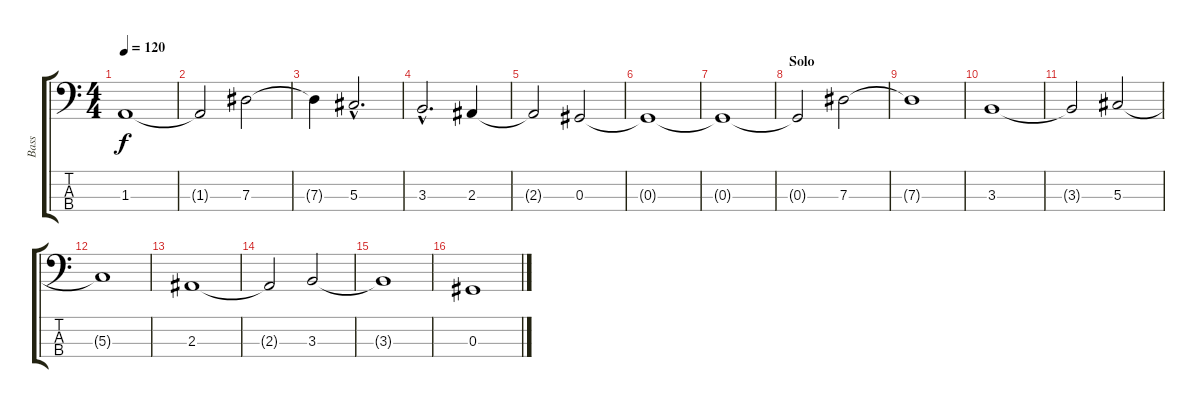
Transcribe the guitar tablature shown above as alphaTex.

\track ("Bass" "Bass") {instrument electricbassfinger}
\staff {score tabs}
\tuning (Gb2 Db2 Ab1 Eb1) {hide}
\ts (4 4)
\tempo 120
\clef f4
\ks c
1.3.1{dy f} |
1.3{t}.2 7.3.2 |
7.3{t}.4 5.3{hac}.2{d} |
3.3{hac}.2{d} 2.3.4 |
2.3{t}.2 0.3.2 |
0.3{t}.1 |
0.3{t}.1 |
\section ("" "Solo")
0.3{t}.2 7.3.2 |
7.3{t}.1 |
3.3.1 |
3.3{t}.2 5.3.2 |
5.3{t}.1 |
2.3.1 |
2.3{t}.2 3.3.2 |
3.3{t}.1 |
0.3.1
